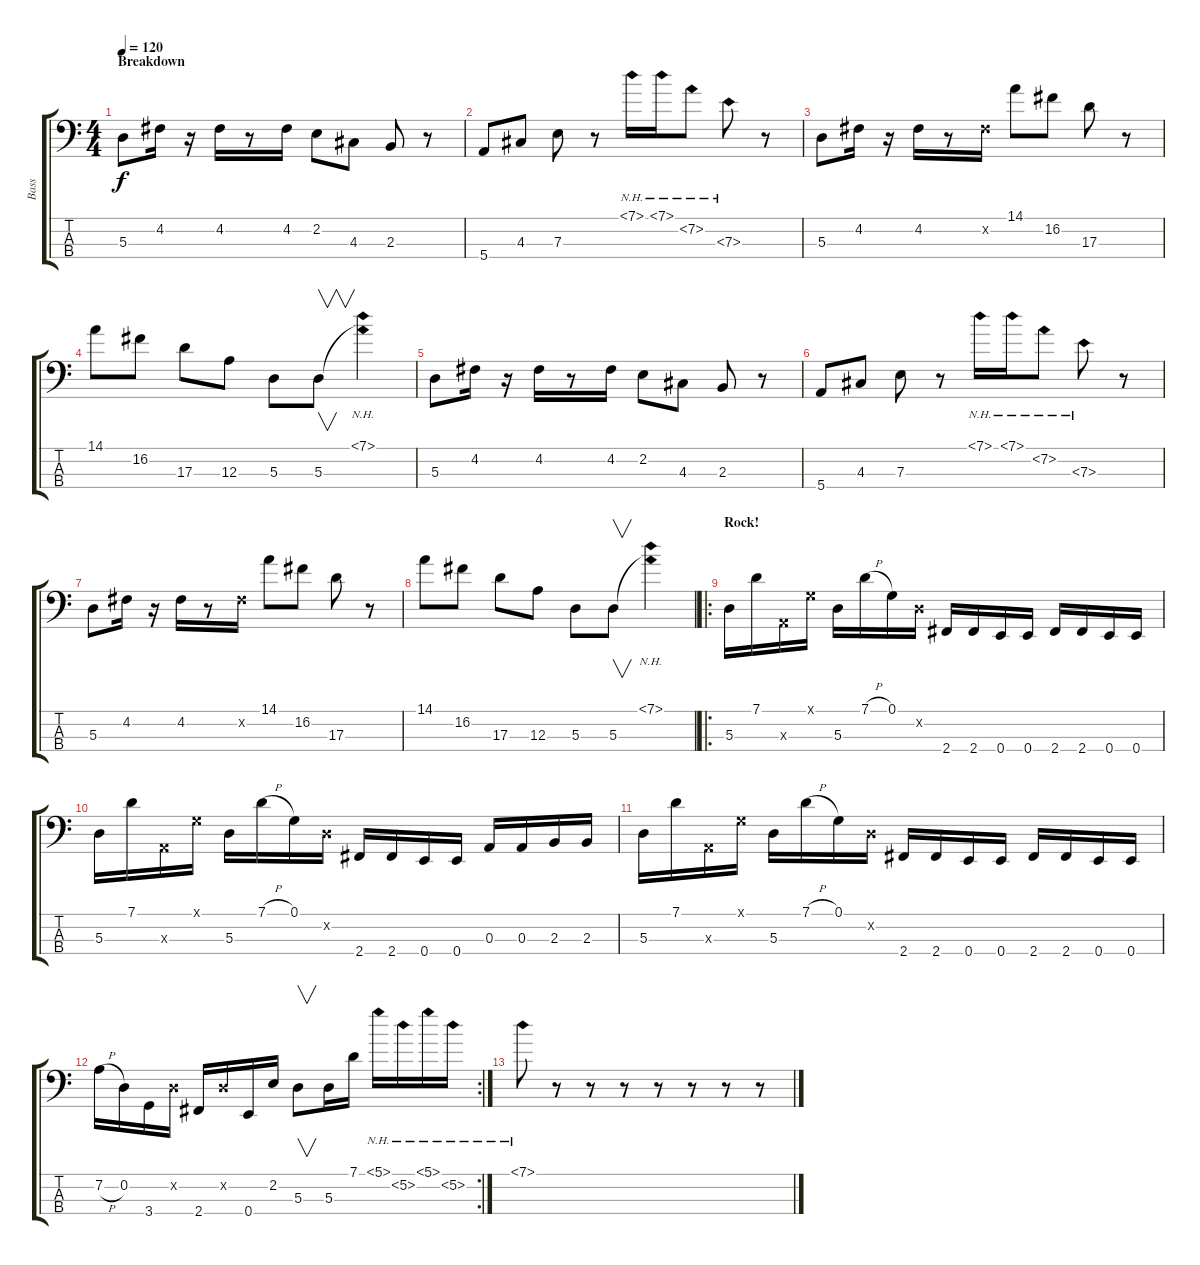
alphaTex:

\track ("Bass" "Bass") {instrument slapbass1}
\staff {score tabs}
\tuning (G2 D2 A1 E1) {hide}
\ts (4 4)
\section ("" "Breakdown")
\tempo 120
\clef f4
\ks c
5.3.8{dy f} 4.2.16 r.16 4.2.16 r.8 4.2.16 2.2.8 4.3.8 2.3.8 r.8 |
5.4.8 4.3.8 7.3.8 r.8 7.1{nh}.16 7.1{nh}.16 7.2{nh}.8 7.3{nh}.8 r.8 |
5.3.8 4.2.16 r.16 4.2.16 r.8 4.2{x}.16 14.1.8 16.2.8 17.3.8 r.8 |
14.1.8 16.2.8 17.3.8 12.3.8 5.3.8 5.3.8{v} (7.1{nh} 5.3{nh t}).4 |
5.3.8 4.2.16 r.16 4.2.16 r.8 4.2.16 2.2.8 4.3.8 2.3.8 r.8 |
5.4.8 4.3.8 7.3.8 r.8 7.1{nh}.16 7.1{nh}.16 7.2{nh}.8 7.3{nh}.8 r.8 |
5.3.8 4.2.16 r.16 4.2.16 r.8 4.2{x}.16 14.1.8 16.2.8 17.3.8 r.8 |
14.1.8 16.2.8 17.3.8 12.3.8 5.3.8 5.3.8{v} (7.1{nh} 5.3{nh t}).4 |
\ro
\section ("" "Rock!")
5.3.16 7.1.16 0.3{x}.16 0.1{x}.16 5.3.16 7.1{h}.16 0.1.16 0.2{x}.16 2.4.16 2.4.16 0.4.16 0.4.16 2.4.16 2.4.16 0.4.16 0.4.16 |
5.3.16 7.1.16 0.3{x}.16 0.1{x}.16 5.3.16 7.1{h}.16 0.1.16 0.2{x}.16 2.4.16 2.4.16 0.4.16 0.4.16 0.3.16 0.3.16 2.3.16 2.3.16 |
5.3.16 7.1.16 0.3{x}.16 0.1{x}.16 5.3.16 7.1{h}.16 0.1.16 0.2{x}.16 2.4.16 2.4.16 0.4.16 0.4.16 2.4.16 2.4.16 0.4.16 0.4.16 |
\rc 2
7.2{h}.16 0.2.16 3.4.16 0.2{x}.16 2.4.16 0.2{x}.16 0.4.16 2.2.16 5.3.8{v} 5.3.16 7.1.16 5.1{nh}.16 5.2{nh}.16 5.1{nh}.16 5.2{nh}.16 |
7.1{nh}.8 r.8 r.8 r.8 r.8 r.8 r.8 r.8
